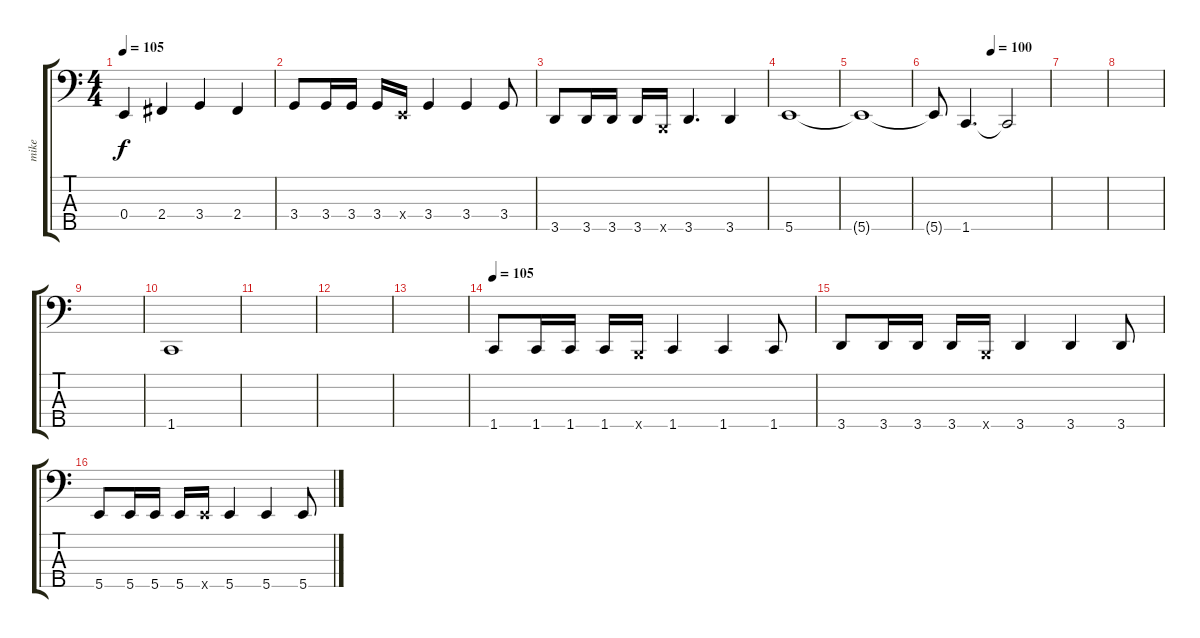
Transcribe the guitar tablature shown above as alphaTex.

\track ("mike" "mike") {instrument electricbasspick}
\staff {score tabs}
\tuning (G2 D2 A1 E1 B0) {hide}
\ts (4 4)
\tempo 105
\clef f4
\ks c
0.4.4{dy f} 2.4.4 3.4.4 2.4.4 |
3.4.8 3.4.16 3.4.16 3.4.16 0.4{x}.16 3.4.4 3.4.4 3.4.8 |
3.5.8 3.5.16 3.5.16 3.5.16 0.5{x}.16 3.5.4{d} 3.5.4 |
5.5.1 |
5.5{t}.1 |
\tempo (100 0.5)
5.5{t}.8 1.5.4{d} 1.5{t}.2 |
|
|
|
1.5.1 |
|
|
|
\tempo 105
1.5.8 1.5.16 1.5.16 1.5.16 0.5{x}.16 1.5.4 1.5.4 1.5.8 |
3.5.8 3.5.16 3.5.16 3.5.16 0.5{x}.16 3.5.4 3.5.4 3.5.8 |
5.5.8 5.5.16 5.5.16 5.5.16 5.5{x}.16 5.5.4 5.5.4 5.5.8
